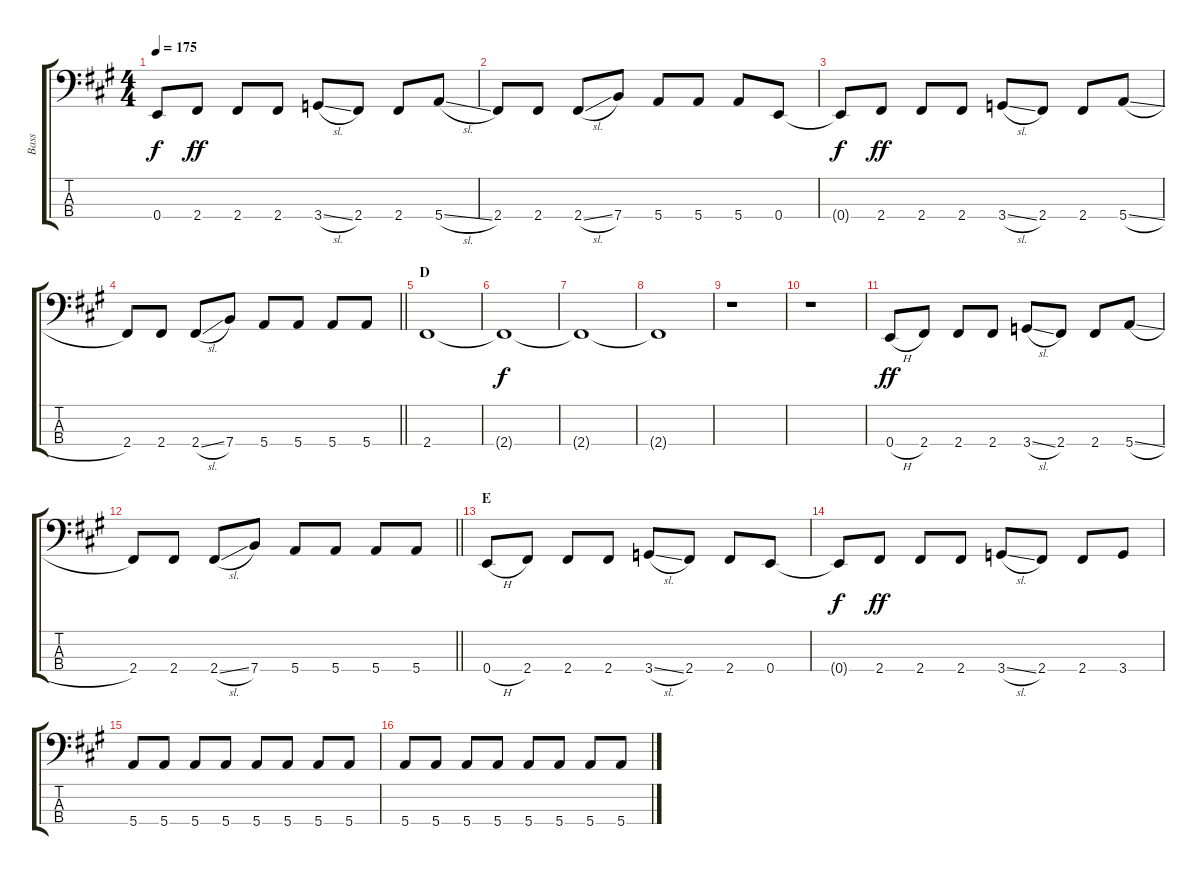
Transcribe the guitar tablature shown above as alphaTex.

\track ("Bass" "Bass") {instrument electricbasspick}
\staff {score tabs}
\tuning (G2 D2 A1 E1) {hide}
\ts (4 4)
\tempo 175
\clef f4
\ks a
0.4{t}.8{dy f} 2.4.8{dy ff} 2.4.8 2.4.8 3.4{sl}.8 2.4.8 2.4.8 5.4{sl}.8 |
2.4.8 2.4.8 2.4{sl}.8 7.4.8 5.4.8 5.4.8 5.4.8 0.4.8 |
0.4{t}.8{dy f} 2.4.8{dy ff} 2.4.8 2.4.8 3.4{sl}.8 2.4.8 2.4.8 5.4{sl}.8 |
\barLineRight lightlight
2.4.8 2.4.8 2.4{sl}.8 7.4.8 5.4.8 5.4.8 5.4.8 5.4.8 |
\section ("" "D")
2.4.1 |
2.4{t}.1{dy f} |
2.4{t}.1 |
2.4{t}.1 |
r.1 |
r.1 |
0.4{h}.8{dy ff} 2.4.8 2.4.8 2.4.8 3.4{sl}.8 2.4.8 2.4.8 5.4{sl}.8 |
\barLineRight lightlight
2.4.8 2.4.8 2.4{sl}.8 7.4.8 5.4.8 5.4.8 5.4.8 5.4.8 |
\section ("" "E")
0.4{h}.8 2.4.8 2.4.8 2.4.8 3.4{sl}.8 2.4.8 2.4.8 0.4.8 |
0.4{t}.8{dy f} 2.4.8{dy ff} 2.4.8 2.4.8 3.4{sl}.8 2.4.8 2.4.8 3.4.8 |
5.4.8 5.4.8 5.4.8 5.4.8 5.4.8 5.4.8 5.4.8 5.4.8 |
5.4.8 5.4.8 5.4.8 5.4.8 5.4.8 5.4.8 5.4.8 5.4.8
